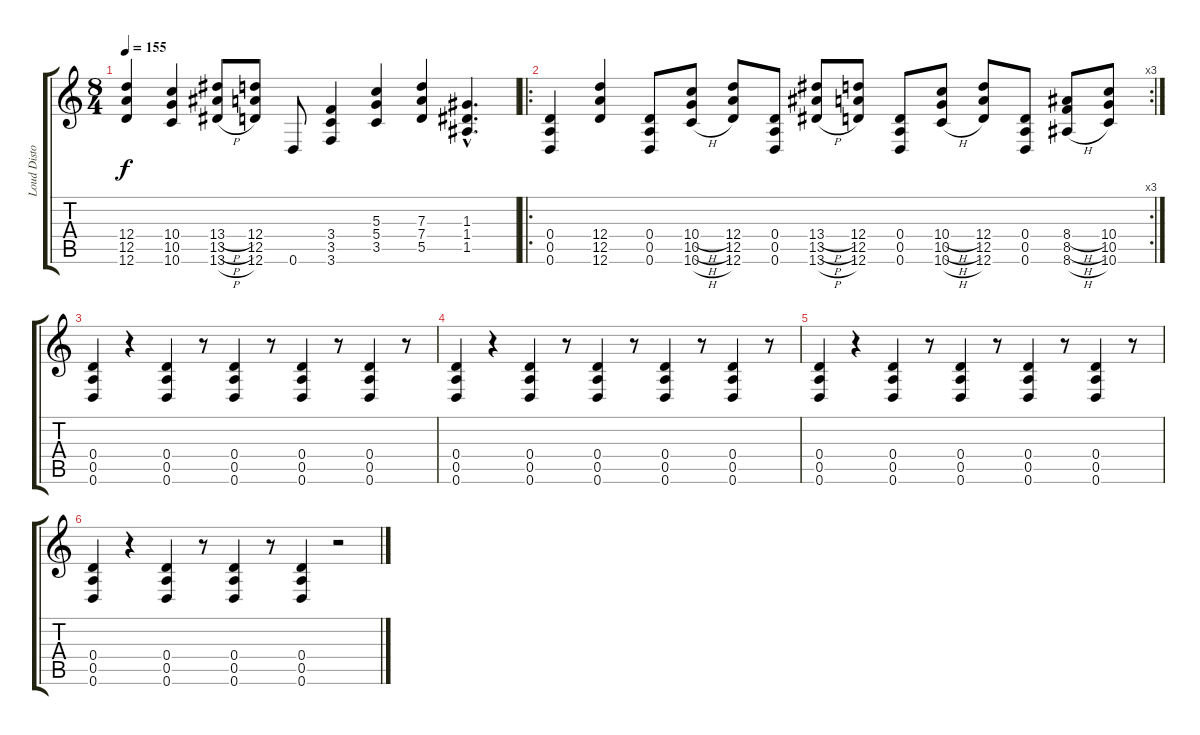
\track ("Loud Distorsion" "Loud Disto") {instrument distortionguitar}
\staff {score tabs}
\tuning (E4 B3 G3 D3 A2 D2) {hide}
\ts (8 4)
\tempo 155
\clef g2
\ks c
(12.4 12.5 12.6).4{dy f} (10.4 10.5 10.6).4 (13.4{h} 13.5{h} 13.6{h}).8 (12.4 12.5 12.6).8 0.6.8 (3.4 3.5 3.6).4 (5.3 5.4 3.5).4 (7.3 7.4 5.5).4 (1.3{hac} 1.4{hac} 1.5{hac}).4{d} |
\ro
\rc 3
(0.4 0.5 0.6).4 (12.4 12.5 12.6).4 (0.4 0.5 0.6).8 (10.4{h} 10.5{h} 10.6{h}).8 (12.4 12.5 12.6).8 (0.4 0.5 0.6).8 (13.4{h} 13.5{h} 13.6{h}).8 (12.4 12.5 12.6).8 (0.4 0.5 0.6).8 (10.4{h} 10.5{h} 10.6{h}).8 (12.4 12.5 12.6).8 (0.4 0.5 0.6).8 (8.4{h} 8.5{h} 8.6{h}).8 (10.4 10.5 10.6).8 |
(0.4 0.5 0.6).4 r.4 (0.4 0.5 0.6).4 r.8 (0.4 0.5 0.6).4 r.8 (0.4 0.5 0.6).4 r.8 (0.4 0.5 0.6).4 r.8 |
(0.4 0.5 0.6).4 r.4 (0.4 0.5 0.6).4 r.8 (0.4 0.5 0.6).4 r.8 (0.4 0.5 0.6).4 r.8 (0.4 0.5 0.6).4 r.8 |
(0.4 0.5 0.6).4 r.4 (0.4 0.5 0.6).4 r.8 (0.4 0.5 0.6).4 r.8 (0.4 0.5 0.6).4 r.8 (0.4 0.5 0.6).4 r.8 |
(0.4 0.5 0.6).4 r.4 (0.4 0.5 0.6).4 r.8 (0.4 0.5 0.6).4 r.8 (0.4 0.5 0.6).4 r.2
